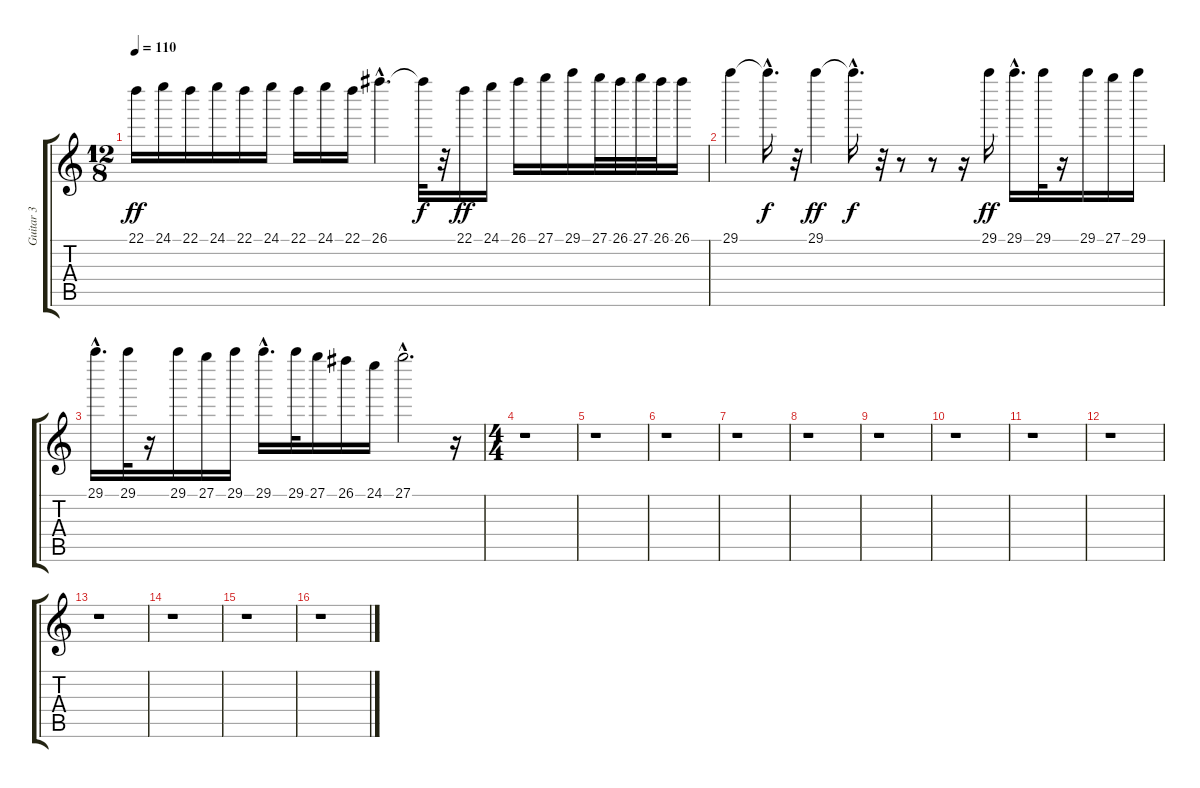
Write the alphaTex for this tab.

\track ("Guitar 3" "Guitar 3") {instrument electricguitarjazz}
\staff {score tabs}
\tuning (E4 B3 G3 D3 A2 E2) {hide}
\ts (12 8)
\tempo 110
\clef g2
\ks c
22.1.16{dy ff} 24.1.16 22.1.16 24.1.16 22.1.16 24.1.16 22.1.16 24.1.16 22.1.16 26.1{hac}.4{d} 26.1{t}.32{dy f} r.32 22.1.16{dy ff} 24.1.16 26.1.16 27.1.16 29.1.16 27.1.32 26.1.32 27.1.32 26.1.32 26.1.16 |
29.1.4 29.1{hac t}.16{d dy f} r.32 29.1.4{dy ff} 29.1{hac t}.16{d dy f} r.32 r.8 r.8 r.16 29.1.16{dy ff} 29.1{hac}.16{d} 29.1.32 r.16 29.1.16 27.1.16 29.1.16 |
29.1{hac}.16{d} 29.1.32 r.16 29.1.16 27.1.16 29.1.16 29.1{hac}.16{d} 29.1.32 27.1.16 26.1.16 24.1.16 27.1{hac}.2{d} r.16 |
\ts (4 4)
r.1 |
r.1 |
r.1 |
r.1 |
r.1 |
r.1 |
r.1 |
r.1 |
r.1 |
r.1 |
r.1 |
r.1 |
r.1
